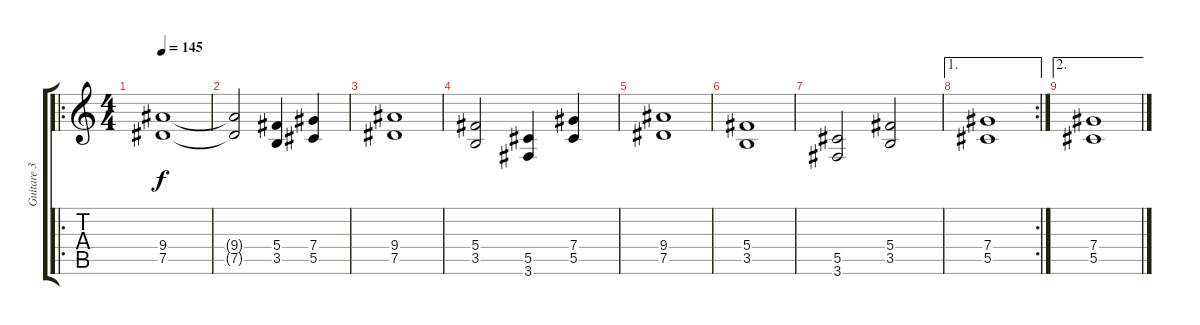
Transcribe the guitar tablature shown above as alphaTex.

\track ("Guitare 3" "Guitare 3") {instrument distortionguitar}
\staff {score tabs}
\tuning (Eb4 Bb3 Gb3 Db3 Ab2 Eb2) {hide}
\ro
\ts (4 4)
\tempo 145
\clef g2
\ks c
(9.4 7.5).1{dy f instrument distortionguitar} |
(9.4{t} 7.5{t}).2 (5.4 3.5).4 (7.4 5.5).4 |
(9.4 7.5).1 |
(5.4 3.5).2 (5.5 3.6).4 (7.4 5.5).4 |
(9.4 7.5).1 |
(5.4 3.5).1 |
(5.5 3.6).2 (5.4 3.5).2 |
\ae 1
\rc 2
(7.4 5.5).1 |
\ae 2
(7.4 5.5).1
